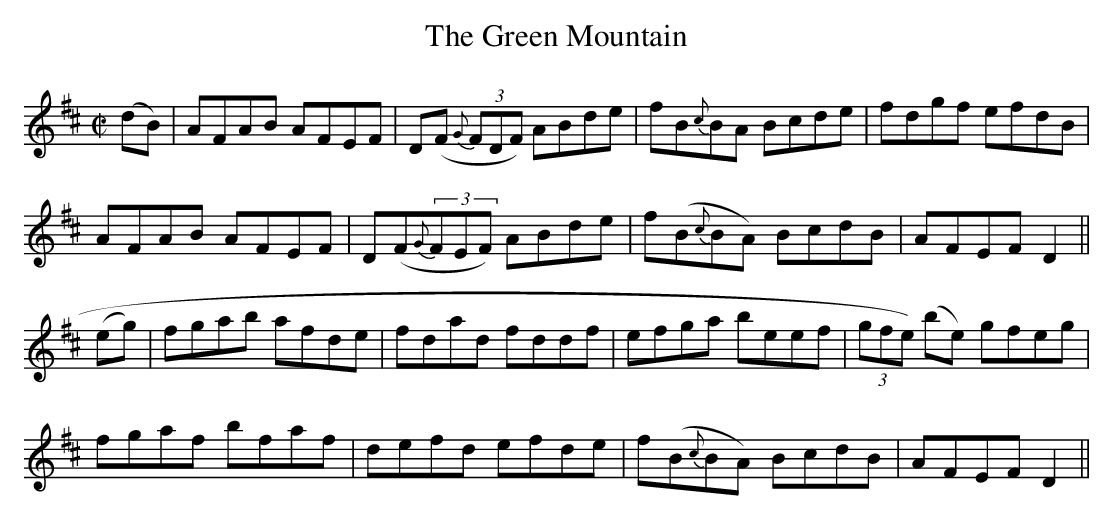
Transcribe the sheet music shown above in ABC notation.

X:1
T: The Green Mountain
M: C|
L: 1/8
K: D
(dB)| AFAB AFEF| D(F {G}(3FDF) ABde| fB{c}BA Bcde| fdgf efdB|
AFAB AFEF| D(F{G}(3FEF) ABde| f(B{c}BA) BcdB| AFEFD2||
(eg)| fgab afde| fdad fddf| efga beef| (3gfe) (be) gfeg|
fgaf bfaf| defd efde| f(B{c}BA) BcdB| AFEFD2||
